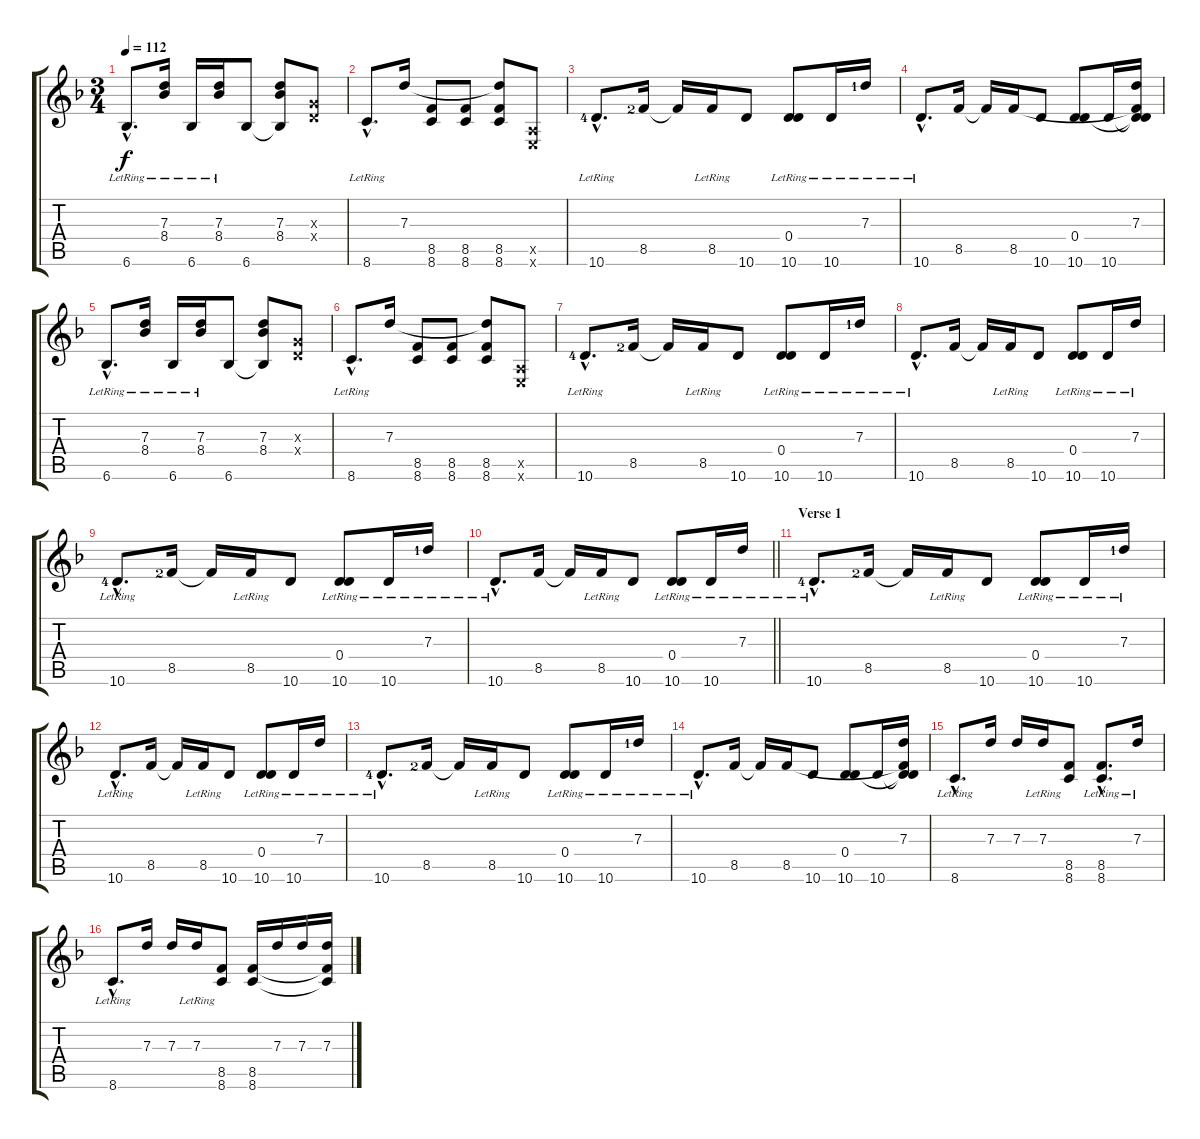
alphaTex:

\track "" {instrument electricguitarmuted}
\staff {score tabs}
\tuning (E4 B3 G3 D3 A2 E2) {hide}
\ts (3 4)
\tempo 112
\clef g2
\ks dminor
6.6{hac lr}.8{d dy f instrument acousticguitarsteel} (7.3{lr} 8.4{lr}).16 6.6{lr}.16 (7.3{lr} 8.4{lr}).16 6.6.8 (7.3 8.4 6.6{t}).8 (0.3{x} 0.4{x}).8 |
8.6{hac lr}.8{d instrument acousticguitarsteel} 7.3.16 (8.5 8.6).8 (8.5 8.6).8 (7.3{t} 8.5 8.6).8 (0.5{x} 0.6{x}).8 |
10.6{hac lr lf 5}.8{d instrument electricguitarmuted} 8.5{lf 3}.16 8.5{t}.16 8.5{lr}.16 10.6.8 (0.4{lr} 10.6).8 10.6{lr}.16 7.3{lr lf 2}.16 |
10.6{hac lr}.8{d} 8.5.16 8.5{t}.16 8.5.16 10.6.8 (0.4 10.6).8 10.6.16 (7.3 0.4{t} 8.5{t} 10.6{t}).16 |
6.6{hac lr}.8{d instrument acousticguitarsteel} (7.3{lr} 8.4{lr}).16 6.6{lr}.16 (7.3{lr} 8.4{lr}).16 6.6.8 (7.3 8.4 6.6{t}).8 (0.3{x} 0.4{x}).8 |
8.6{hac lr}.8{d instrument acousticguitarsteel} 7.3.16 (8.5 8.6).8 (8.5 8.6).8 (7.3{t} 8.5 8.6).8 (0.5{x} 0.6{x}).8 |
10.6{hac lr lf 5}.8{d instrument electricguitarmuted} 8.5{lf 3}.16 8.5{t}.16 8.5{lr}.16 10.6.8 (0.4{lr} 10.6).8 10.6{lr}.16 7.3{lr lf 2}.16 |
10.6{hac lr}.8{d} 8.5.16 8.5{t}.16 8.5{lr}.16 10.6.8 (0.4{lr} 10.6).8 10.6{lr}.16 7.3{lr}.16 |
10.6{hac lr lf 5}.8{d} 8.5{lf 3}.16 8.5{t}.16 8.5{lr}.16 10.6.8 (0.4{lr} 10.6).8 10.6{lr}.16 7.3{lr lf 2}.16 |
\barLineRight lightlight
10.6{hac lr}.8{d} 8.5.16 8.5{t}.16 8.5{lr}.16 10.6.8 (0.4{lr} 10.6).8 10.6{lr}.16 7.3{lr}.16 |
\section ("" "Verse 1")
10.6{hac lr lf 5}.8{d} 8.5{lf 3}.16 8.5{t}.16 8.5{lr}.16 10.6.8 (0.4{lr} 10.6).8 10.6{lr}.16 7.3{lr lf 2}.16 |
10.6{hac lr}.8{d} 8.5.16 8.5{t}.16 8.5{lr}.16 10.6.8 (0.4{lr} 10.6).8 10.6{lr}.16 7.3{lr}.16 |
10.6{hac lr lf 5}.8{d} 8.5{lf 3}.16 8.5{t}.16 8.5{lr}.16 10.6.8 (0.4{lr} 10.6).8 10.6{lr}.16 7.3{lr lf 2}.16 |
10.6{hac lr}.8{d} 8.5.16 8.5{t}.16 8.5.16 10.6.8 (0.4 10.6).8 10.6.16 (7.3 0.4{t} 8.5{t} 10.6{t}).16 |
8.6{hac lr}.8{d instrument acousticguitarsteel} 7.3.16 7.3.16 7.3{lr}.16 (8.5 8.6).8 (8.5{hac lr} 8.6{hac lr}).8{d} 7.3{lr}.16 |
8.6{hac lr}.8{d instrument acousticguitarsteel} 7.3.16 7.3.16 7.3{lr}.16 (8.5 8.6).8 (8.5 8.6).16 7.3.16 7.3.16 (7.3 8.5{t} 8.6{t}).16
